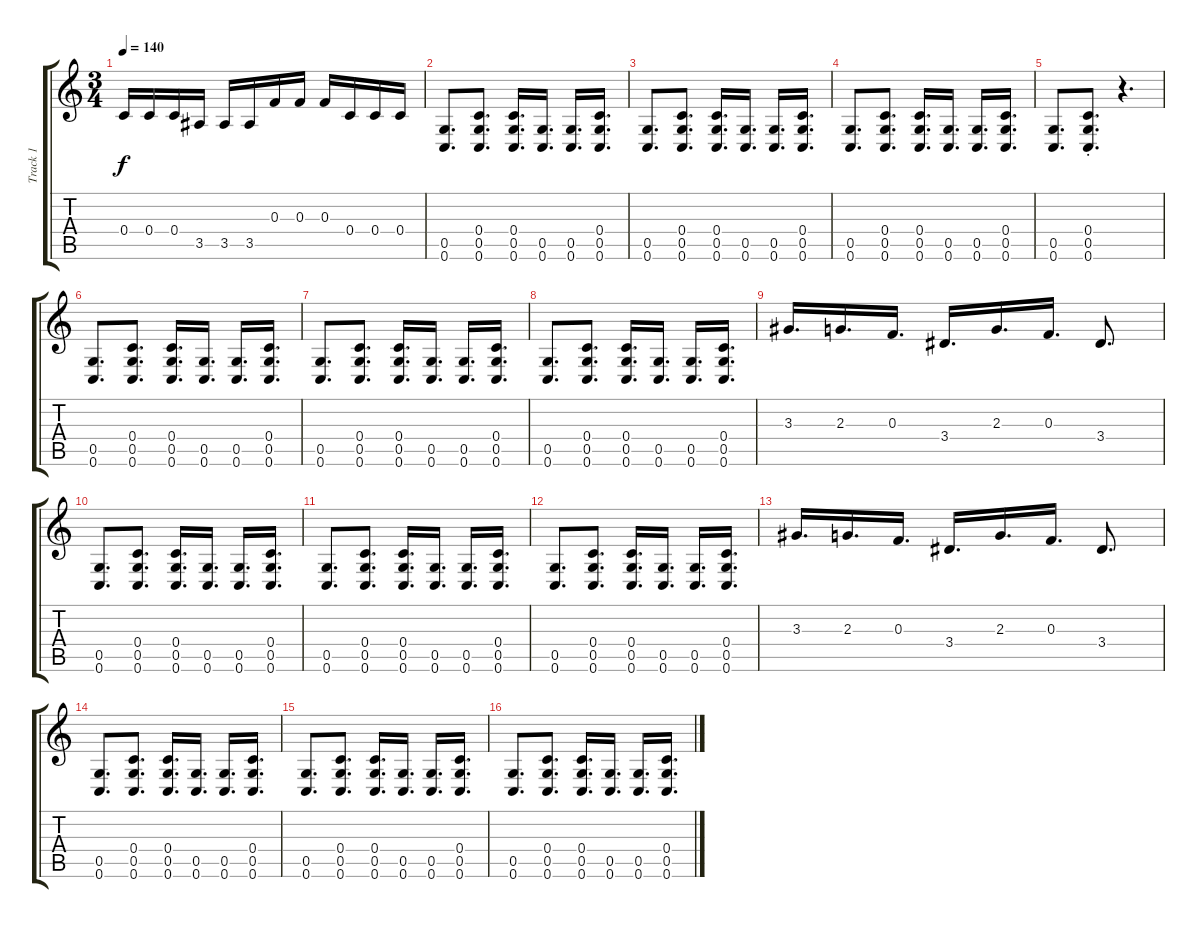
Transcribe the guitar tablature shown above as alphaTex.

\track ("Track 1" "Track 1") {instrument overdrivenguitar}
\staff {score tabs}
\tuning (D4 A3 F3 C3 G2 C2) {hide}
\ts (3 4)
\tempo 140
\clef g2
\ks c
0.4.16{dy f} 0.4.16 0.4.16 3.5.16 3.5.16 3.5.16 0.3.16 0.3.16 0.3.16 0.4.16 0.4.16 0.4.16 |
(0.5 0.6).8{d} (0.4 0.5 0.6).8{d} (0.4 0.5 0.6).16{d} (0.5 0.6).16{d} (0.5 0.6).16{d} (0.4 0.5 0.6).16{d} |
(0.5 0.6).8{d} (0.4 0.5 0.6).8{d} (0.4 0.5 0.6).16{d} (0.5 0.6).16{d} (0.5 0.6).16{d} (0.4 0.5 0.6).16{d} |
(0.5 0.6).8{d} (0.4 0.5 0.6).8{d} (0.4 0.5 0.6).16{d} (0.5 0.6).16{d} (0.5 0.6).16{d} (0.4 0.5 0.6).16{d} |
(0.5 0.6).8{d} (0.4{st} 0.5{st} 0.6{st}).8{d} r.4{d} |
(0.5 0.6).8{d} (0.4 0.5 0.6).8{d} (0.4 0.5 0.6).16{d} (0.5 0.6).16{d} (0.5 0.6).16{d} (0.4 0.5 0.6).16{d} |
(0.5 0.6).8{d} (0.4 0.5 0.6).8{d} (0.4 0.5 0.6).16{d} (0.5 0.6).16{d} (0.5 0.6).16{d} (0.4 0.5 0.6).16{d} |
(0.5 0.6).8{d} (0.4 0.5 0.6).8{d} (0.4 0.5 0.6).16{d} (0.5 0.6).16{d} (0.5 0.6).16{d} (0.4 0.5 0.6).16{d} |
3.3.16{d} 2.3.16{d} 0.3.16{d} 3.4.16{d} 2.3.16{d} 0.3.16{d} 3.4.8{d} |
(0.5 0.6).8{d} (0.4 0.5 0.6).8{d} (0.4 0.5 0.6).16{d} (0.5 0.6).16{d} (0.5 0.6).16{d} (0.4 0.5 0.6).16{d} |
(0.5 0.6).8{d} (0.4 0.5 0.6).8{d} (0.4 0.5 0.6).16{d} (0.5 0.6).16{d} (0.5 0.6).16{d} (0.4 0.5 0.6).16{d} |
(0.5 0.6).8{d} (0.4 0.5 0.6).8{d} (0.4 0.5 0.6).16{d} (0.5 0.6).16{d} (0.5 0.6).16{d} (0.4 0.5 0.6).16{d} |
3.3.16{d} 2.3.16{d} 0.3.16{d} 3.4.16{d} 2.3.16{d} 0.3.16{d} 3.4.8{d} |
(0.5 0.6).8{d} (0.4 0.5 0.6).8{d} (0.4 0.5 0.6).16{d} (0.5 0.6).16{d} (0.5 0.6).16{d} (0.4 0.5 0.6).16{d} |
(0.5 0.6).8{d} (0.4 0.5 0.6).8{d} (0.4 0.5 0.6).16{d} (0.5 0.6).16{d} (0.5 0.6).16{d} (0.4 0.5 0.6).16{d} |
(0.5 0.6).8{d} (0.4 0.5 0.6).8{d} (0.4 0.5 0.6).16{d} (0.5 0.6).16{d} (0.5 0.6).16{d} (0.4 0.5 0.6).16{d}
